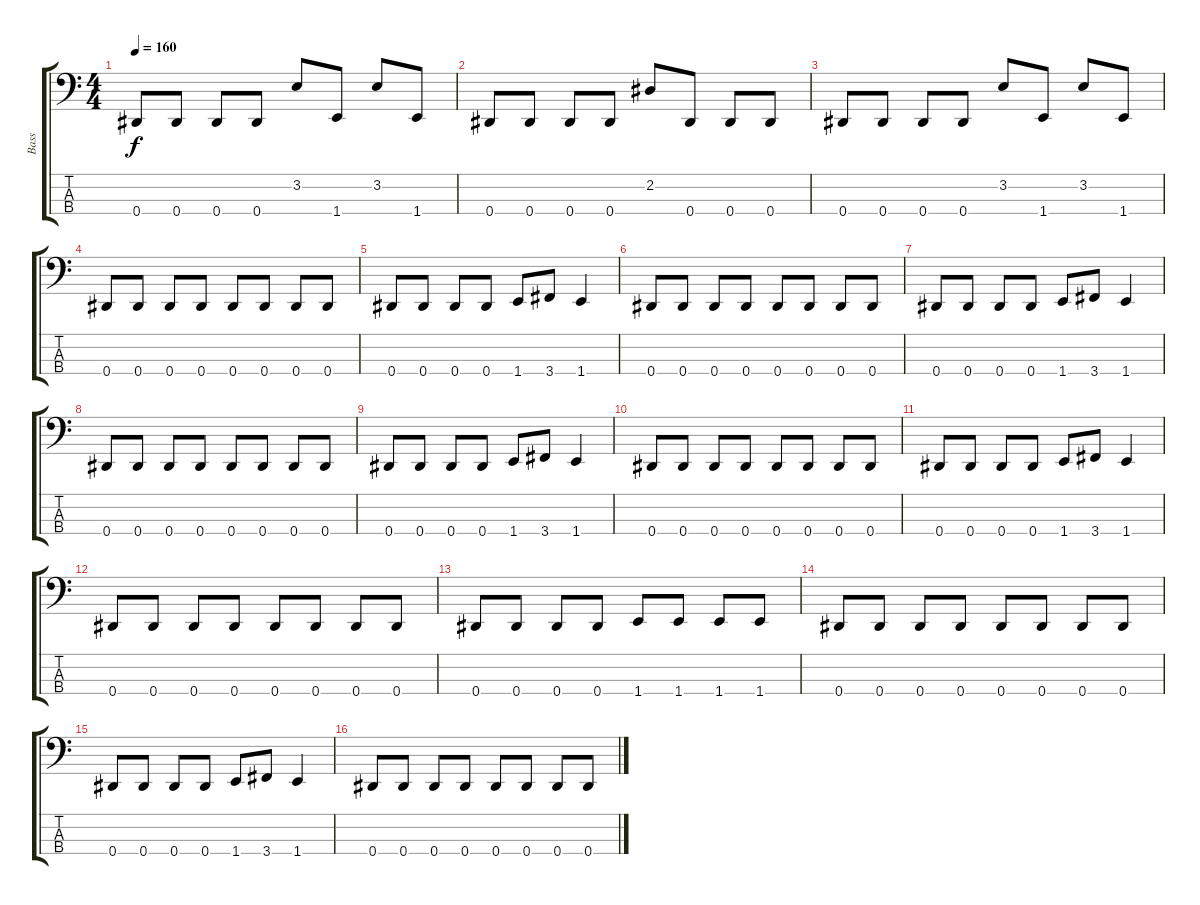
\track ("Bass" "Bass") {instrument electricbasspick}
\staff {score tabs}
\tuning (Gb2 Db2 Ab1 Eb1) {hide}
\ts (4 4)
\tempo 160
\clef f4
\ks c
0.4.8{dy f} 0.4.8 0.4.8 0.4.8 3.2.8 1.4.8 3.2.8 1.4.8 |
0.4.8 0.4.8 0.4.8 0.4.8 2.2.8 0.4.8 0.4.8 0.4.8 |
0.4.8 0.4.8 0.4.8 0.4.8 3.2.8 1.4.8 3.2.8 1.4.8 |
0.4.8 0.4.8 0.4.8 0.4.8 0.4.8 0.4.8 0.4.8 0.4.8 |
0.4.8 0.4.8 0.4.8 0.4.8 1.4.8 3.4.8 1.4.4 |
0.4.8 0.4.8 0.4.8 0.4.8 0.4.8 0.4.8 0.4.8 0.4.8 |
0.4.8 0.4.8 0.4.8 0.4.8 1.4.8 3.4.8 1.4.4 |
0.4.8 0.4.8 0.4.8 0.4.8 0.4.8 0.4.8 0.4.8 0.4.8 |
0.4.8 0.4.8 0.4.8 0.4.8 1.4.8 3.4.8 1.4.4 |
0.4.8 0.4.8 0.4.8 0.4.8 0.4.8 0.4.8 0.4.8 0.4.8 |
0.4.8 0.4.8 0.4.8 0.4.8 1.4.8 3.4.8 1.4.4 |
0.4.8 0.4.8 0.4.8 0.4.8 0.4.8 0.4.8 0.4.8 0.4.8 |
0.4.8 0.4.8 0.4.8 0.4.8 1.4.8 1.4.8 1.4.8 1.4.8 |
0.4.8 0.4.8 0.4.8 0.4.8 0.4.8 0.4.8 0.4.8 0.4.8 |
0.4.8 0.4.8 0.4.8 0.4.8 1.4.8 3.4.8 1.4.4 |
0.4.8 0.4.8 0.4.8 0.4.8 0.4.8 0.4.8 0.4.8 0.4.8
